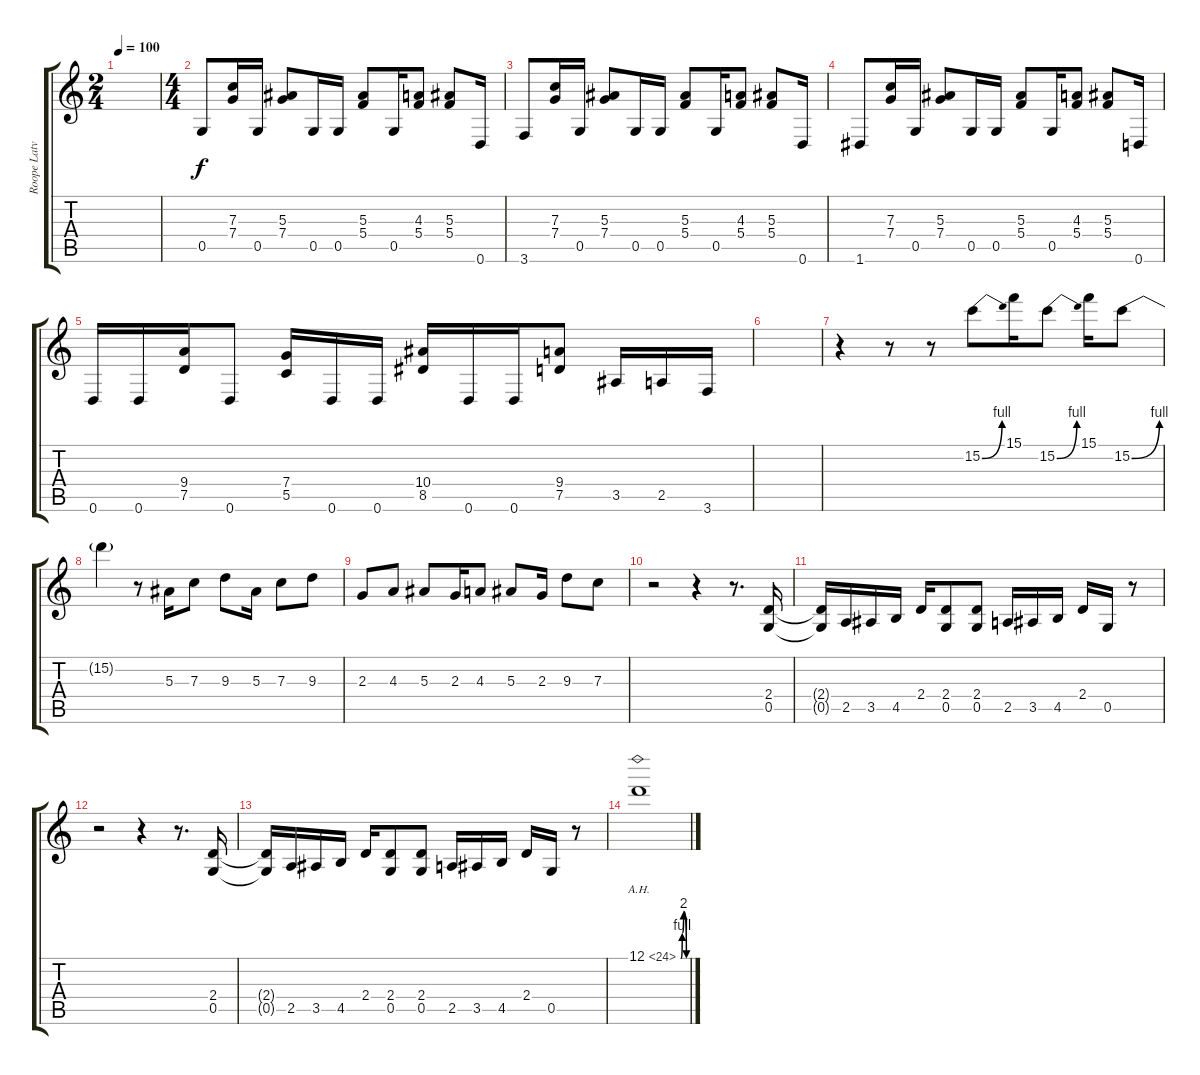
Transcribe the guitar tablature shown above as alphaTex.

\track ("Roope Latvala" "Roope Latv") {instrument overdrivenguitar}
\staff {score tabs}
\tuning (D4 A3 F3 C3 G2 D2) {hide}
\ts (2 4)
\tempo 100
\clef g2
\ks c
|
\ts (4 4)
0.5.8 (7.3 7.4).16 0.5.16 (5.3 7.4).8 0.5.16 0.5.16 (5.3 5.4).8 0.5.16 (4.3 5.4).8 (5.3 5.4).8 0.6.16 |
3.6.8 (7.3 7.4).16 0.5.16 (5.3 7.4).8 0.5.16 0.5.16 (5.3 5.4).8 0.5.16 (4.3 5.4).8 (5.3 5.4).8 0.6.16 |
1.6.8 (7.3 7.4).16 0.5.16 (5.3 7.4).8 0.5.16 0.5.16 (5.3 5.4).8 0.5.16 (4.3 5.4).8 (5.3 5.4).8 0.6.16 |
0.6.16 0.6.16 (9.4 7.5).16 0.6.8 (7.4 5.5).16 0.6.16 0.6.16 (10.4 8.5).16 0.6.16 0.6.16 (9.4 7.5).8 3.5.16 2.5.16 3.6.16 |
|
r.4 r.8 r.8 15.2{be (bend 0 0 60 4)}.8 15.1.16 15.2{be (bend 0 0 60 4)}.8 15.1.16 15.2{be (bend 0 0 60 4)}.8 |
15.2{t}.4 r.8 5.3.16 7.3.8 9.3.8 5.3.16 7.3.8 9.3.8 |
2.3.8 4.3.8 5.3.8 2.3.16 4.3.8 5.3.8 2.3.16 9.3.8 7.3.8 |
r.2 r.4 r.8{d} (2.4 0.5).16 |
(2.4{t} 0.5{t}).16 2.5.16 3.5.16 4.5.16 2.4.16 (2.4 0.5).8 (2.4 0.5).8 2.5.16 3.5.16 4.5.16 2.4.16 0.5.16 r.8 |
r.2 r.4 r.8{d} (2.4 0.5).16 |
(2.4{t} 0.5{t}).16 2.5.16 3.5.16 4.5.16 2.4.16 (2.4 0.5).8 (2.4 0.5).8 2.5.16 3.5.16 4.5.16 2.4.16 0.5.16 r.8 |
12.1{be (custom 0 0 15 4 30 8 60 0) ah 12}.1
